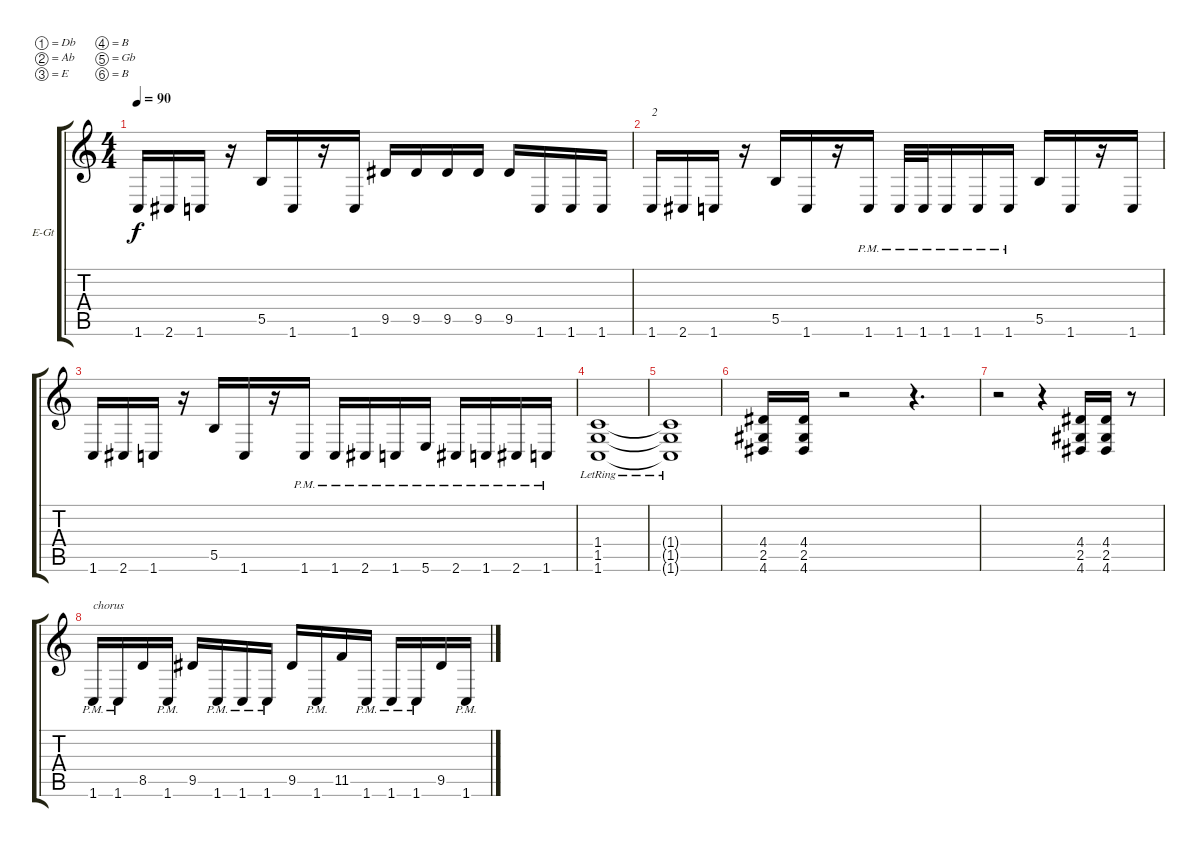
\bracketExtendMode groupsimilarinstruments
\firstSystemTrackNameOrientation horizontal
\otherSystemsTrackNameOrientation horizontal
\track ("[ALEX]" "E-Gt") {instrument overdrivenguitar}
\staff {score tabs}
\tuning (Db4 Ab3 E3 B2 Gb2 B1)
\ts (4 4)
\tempo 90
\clef g2
\ks c
1.6.16{dy f} 2.6.16 1.6.16 r.16 5.5.16 1.6.16 r.16 1.6.16 9.5.16 9.5.16 9.5.16 9.5.16 9.5.16 1.6.16 1.6.16 1.6.16 |
1.6.16{txt "2"} 2.6.16 1.6.16 r.16 5.5.16 1.6.16 r.16 1.6{pm}.16 1.6{pm}.32 1.6{pm}.32 1.6{pm}.16 1.6{pm}.16 1.6{pm}.16 5.5.16 1.6.16 r.16 1.6.16 |
1.6.16 2.6.16 1.6.16 r.16 5.5.16 1.6.16 r.16 1.6{pm}.16 1.6{pm}.16 2.6{pm}.16 1.6{pm}.16 5.6{pm}.16 2.6{pm}.16 1.6{pm}.16 2.6{pm}.16 1.6{pm}.16 |
(1.4{lr} 1.5{lr} 1.6{lr}).1 |
(1.4{lr t} 1.5{lr t} 1.6{lr t}).1 |
(4.4 2.5 4.6).16 (4.4 2.5 4.6).16 r.2 r.4{d} |
r.2 r.4 (4.4 2.5 4.6).16 (4.4 2.5 4.6).16 r.8 |
1.6{pm}.16{txt "chorus"} 1.6{pm}.16 8.5.16 1.6{pm}.16 9.5.16 1.6{pm}.16 1.6{pm}.16 1.6{pm}.16 9.5.16 1.6{pm}.16 11.5.16 1.6{pm}.16 1.6{pm}.16 1.6{pm}.16 9.5.16 1.6{pm}.16
